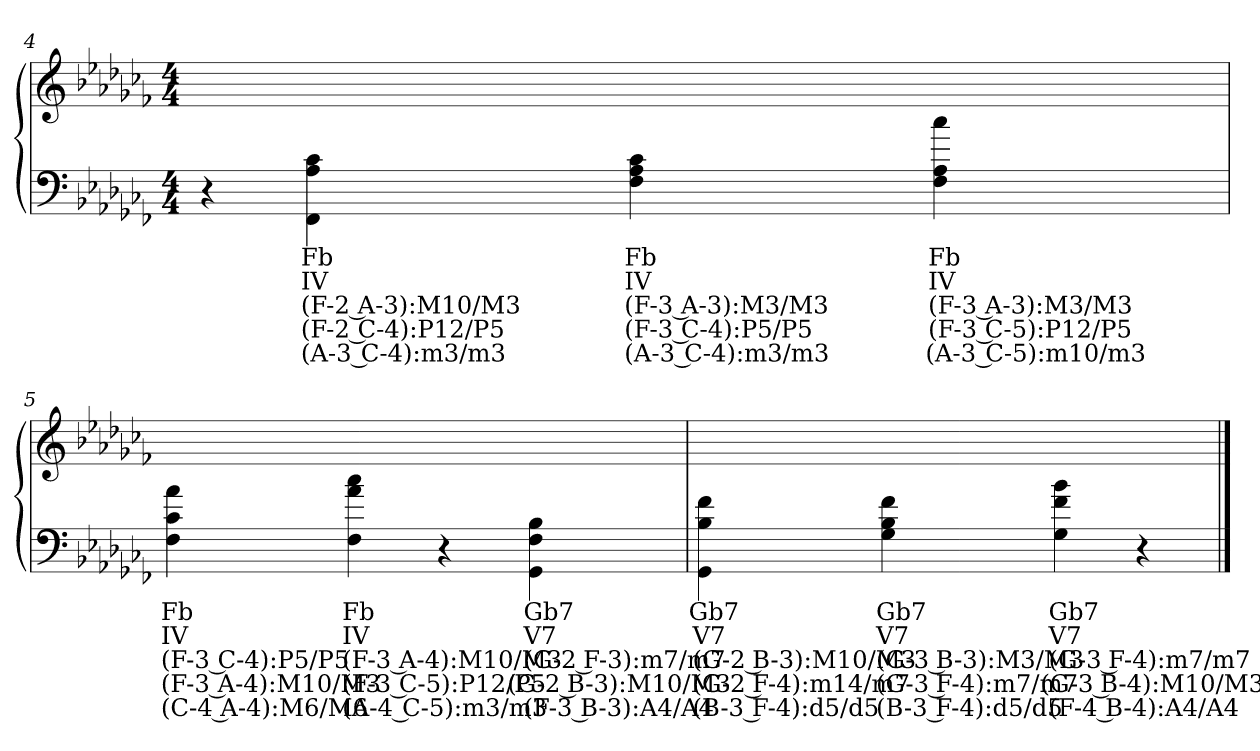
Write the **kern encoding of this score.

**kern	**text	**text	**text	**text	**text	**kern
*part2	*part2	*part2	*part2	*part2	*part2	*part1
*staff2	*staff2	*staff2	*staff2	*staff2	*staff2	*staff1
*clefF4	*	*	*	*	*	*clefG2
*k[b-e-a-d-g-c-f-]	*	*	*	*	*	*k[b-e-a-d-g-c-f-]
*C-:	*	*	*	*	*	*C-:
*M4/4	*	*	*	*	*	*M4/4
=4	=4	=4	=4	=4	=4	=4
4r	.	.	.	.	.	1ryy
4FF- 4A- 4c-	Fb	IV	(F-2 A-3):M10/M3	(F-2 C-4):P12/P5	(A-3 C-4):m3/m3	.
4F- 4A- 4c-	Fb	IV	(F-3 A-3):M3/M3	(F-3 C-4):P5/P5	(A-3 C-4):m3/m3	.
4F- 4A- 4cc-	Fb	IV	(F-3 A-3):M3/M3	(F-3 C-5):P12/P5	(A-3 C-5):m10/m3	.
=5	=5	=5	=5	=5	=5	=5
4F- 4c- 4a-	Fb	IV	(F-3 C-4):P5/P5	(F-3 A-4):M10/M3	(C-4 A-4):M6/M6	1ryy
4F- 4a- 4cc-	Fb	IV	(F-3 A-4):M10/M3	(F-3 C-5):P12/P5	(A-4 C-5):m3/m3	.
4r	.	.	.	.	.	.
4GG- 4F- 4B-	Gb7	V7	(G-2 F-3):m7/m7	(G-2 B-3):M10/M3	(F-3 B-3):A4/A4	.
=6	=6	=6	=6	=6	=6	=6
4GG- 4B- 4f-	Gb7	V7	(G-2 B-3):M10/M3	(G-2 F-4):m14/m7	(B-3 F-4):d5/d5	1ryy
4G- 4B- 4f-	Gb7	V7	(G-3 B-3):M3/M3	(G-3 F-4):m7/m7	(B-3 F-4):d5/d5	.
4G- 4f- 4b-	Gb7	V7	(G-3 F-4):m7/m7	(G-3 B-4):M10/M3	(F-4 B-4):A4/A4	.
4r	.	.	.	.	.	.
==	==	==	==	==	==	==
*-	*-	*-	*-	*-	*-	*-
